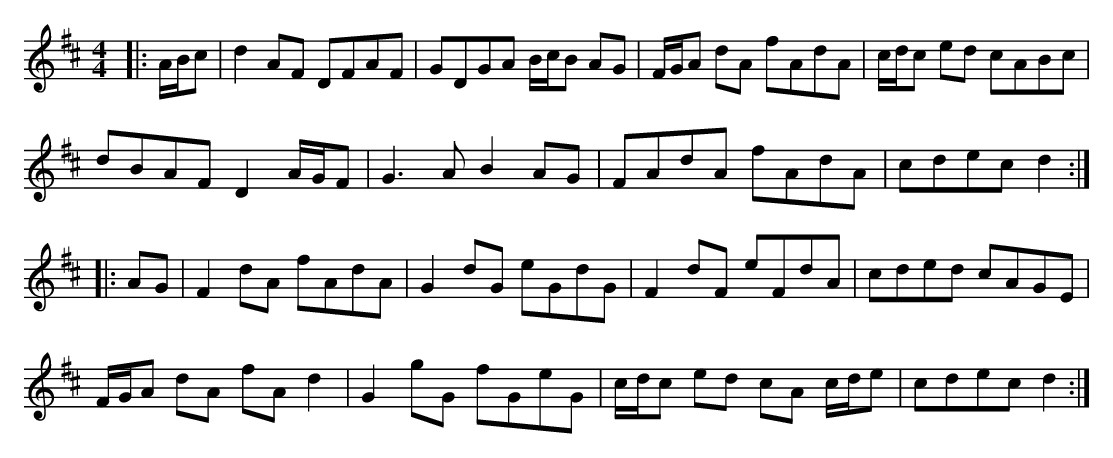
X:1
M:4/4
K:D
|:A/B/c|d2 AF DFAF|GDGA B/c/B AG|F/G/A dA fAdA|c/d/c ed cABc|
dBAF D2 A/G/F|G3 A B2 AG|FAdA fAdA|cdec d2:|
|:AG|F2 dA fAdA|G2 dG eGdG|F2 dF eFdA|cded cAGE|
F/G/A dA fA d2|G2 gG fGeG|c/d/c ed cA c/d/e|cdec d2:|
